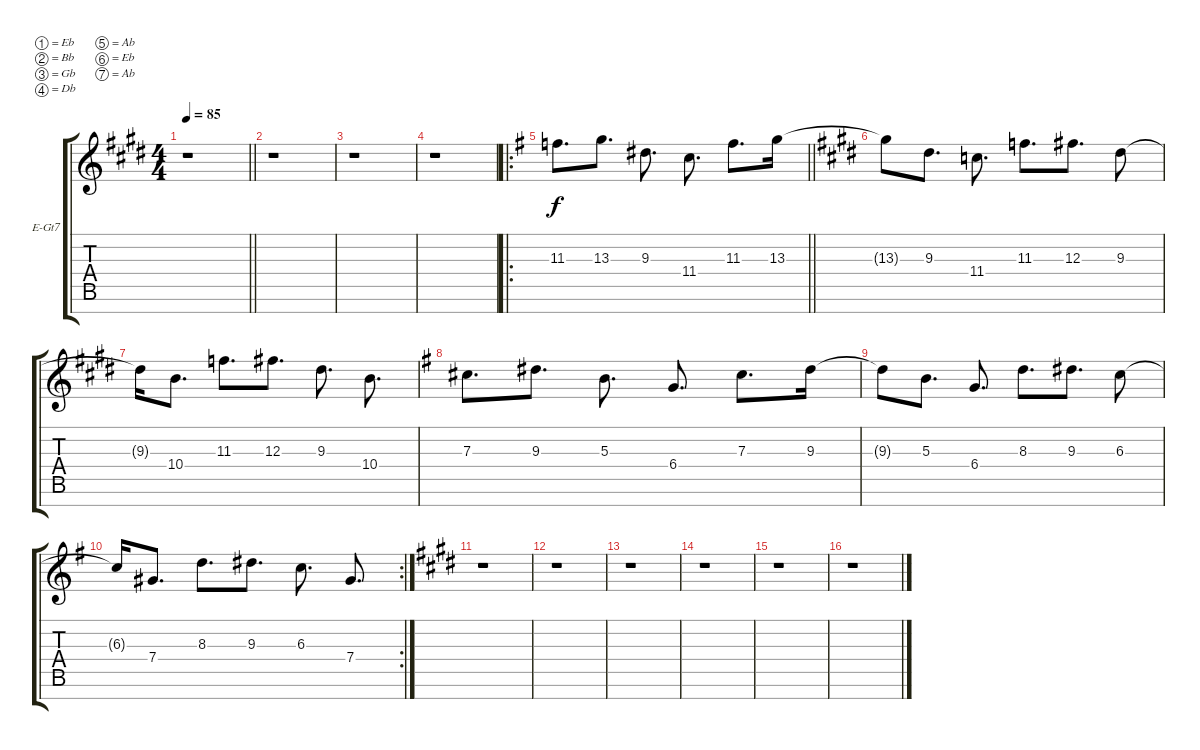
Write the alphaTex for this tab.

\bracketExtendMode groupsimilarinstruments
\firstSystemTrackNameOrientation horizontal
\otherSystemsTrackNameOrientation horizontal
\track ("Dist M" "E-Gt7") {instrument distortionguitar}
\staff {score tabs}
\tuning (Eb4 Bb3 Gb3 Db3 Ab2 Eb2 Ab1)
\ts (4 4)
\tempo 85
\clef g2
\barLineRight lightlight
\ks e
r.1{dy f} |
r.1 |
r.1 |
r.1 |
\ro
\barLineRight lightlight
\ks g
11.3.8{d} 13.3.8{d} 9.3.8{d} 11.4.8{d} 11.3.8{d} 13.3.16 |
\ks e
13.3{t}.8 9.3.8{d} 11.4.8{d} 11.3.8{d} 12.3.8{d} 9.3.8 |
9.3{t}.16 10.4.8{d} 11.3.8{d} 12.3.8{d} 9.3.8{d} 10.4.8{d} |
\ks g
7.3.8{d} 9.3.8{d} 5.3.8{d} 6.4.8{d} 7.3.8{d} 9.3.16 |
9.3{t}.8 5.3.8{d} 6.4.8{d} 8.3.8{d} 9.3.8{d} 6.3.8 |
\rc 2
6.3{t}.16 7.4.8{d} 8.3.8{d} 9.3.8{d} 6.3.8{d} 7.4.8{d} |
\ks e
r.1 |
r.1 |
r.1 |
r.1 |
r.1 |
r.1
